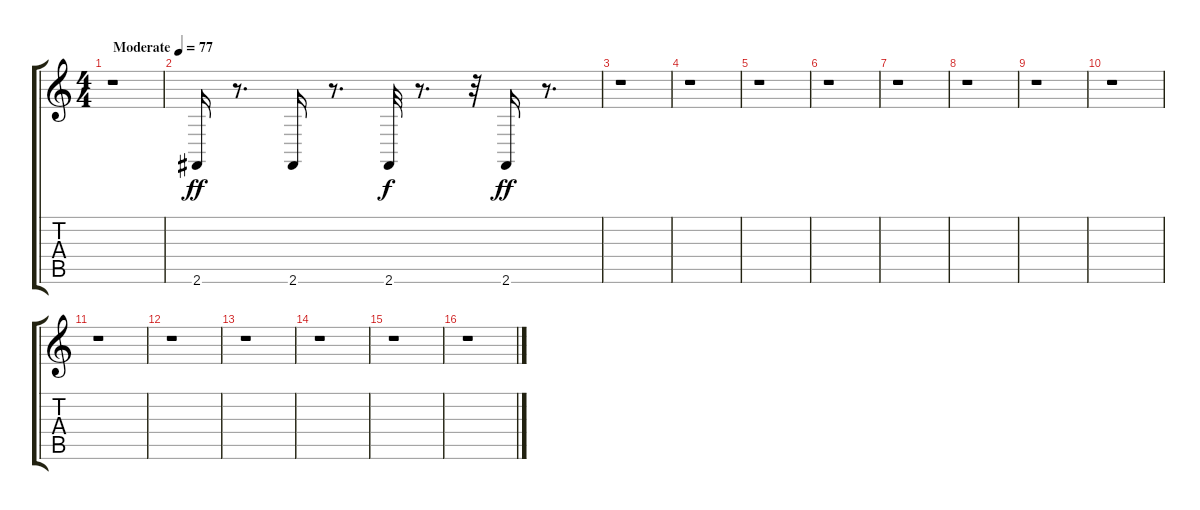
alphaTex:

\track "" {instrument electricgrandpiano}
\staff {score tabs}
\tuning (E4 B3 G3 D3 A2 E2) {hide}
\ts (4 4)
\tempo (77 "Moderate")
\clef g2
\ks c
r.1{dy ff instrument electricgrandpiano} |
2.6.16 r.8{d} 2.6.16 r.8{d} 2.6.32{dy f} r.8{d} r.32 2.6.16{dy ff} r.8{d} |
r.1 |
r.1 |
r.1 |
r.1 |
r.1 |
r.1 |
r.1 |
r.1 |
r.1 |
r.1 |
r.1 |
r.1 |
r.1 |
r.1
